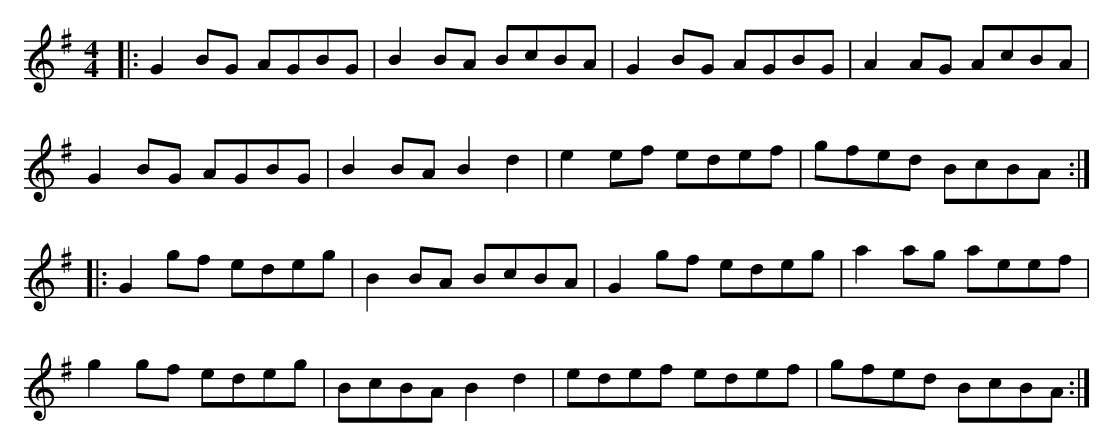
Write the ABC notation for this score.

X:1
M:4/4
K:G
|:G2 BG AGBG|B2 BA BcBA|G2 BG AGBG|A2 AG AcBA|
G2 BG AGBG|B2 BA B2 d2|e2 ef edef|gfed BcBA:|
|:G2 gf edeg|B2 BA BcBA|G2 gf edeg|a2 ag aeef|
g2 gf edeg|BcBA B2 d2|edef edef|gfed BcBA:|
